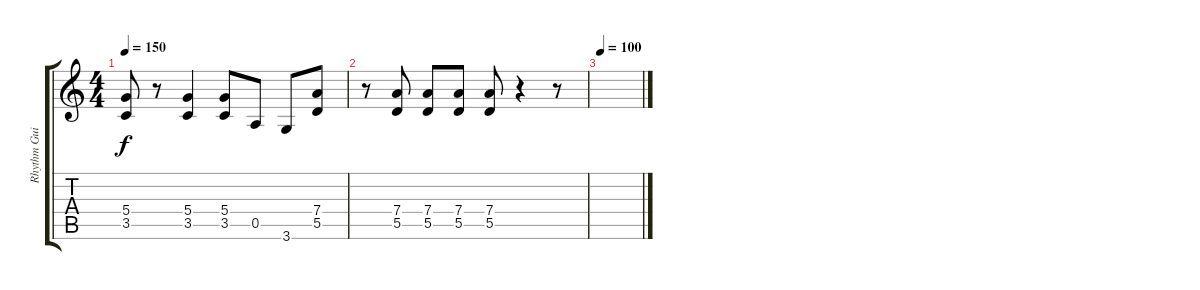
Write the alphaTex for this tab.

\track ("Rhythm Guitar" "Rhythm Gui") {instrument distortionguitar}
\staff {score tabs}
\tuning (E4 B3 G3 D3 A2 E2) {hide}
\ts (4 4)
\tempo 150
\clef g2
\ks c
(5.4 3.5).8{dy f} r.8 (5.4 3.5).4 (5.4 3.5).8 0.5.8 3.6.8 (7.4 5.5).8 |
r.8 (7.4 5.5).8 (7.4 5.5).8 (7.4 5.5).8 (7.4 5.5).8 r.4 r.8 |
\tempo 100
